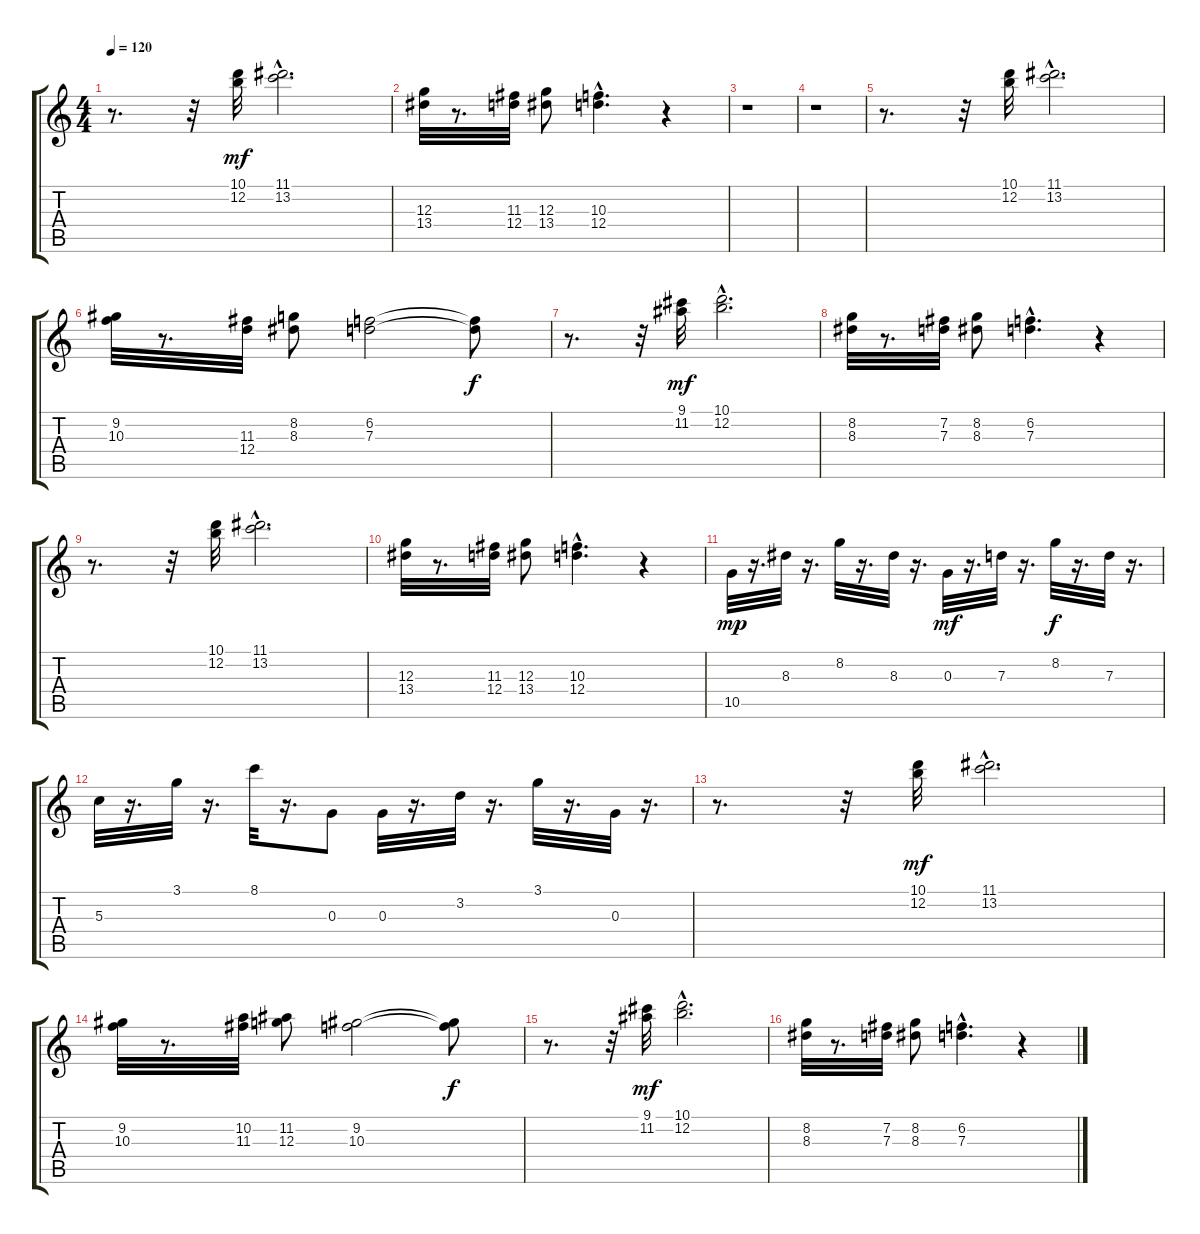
\track "" {instrument distortionguitar}
\staff {score tabs}
\tuning (E4 B3 G3 D3 A2 E2) {hide}
\ts (4 4)
\tempo 120
\clef g2
\ks c
r.8{d dy mf} r.32 (10.1 12.2).32 (11.1{hac} 13.2{hac}).2{d} |
(12.3 13.4).32 r.8{d} (11.3 12.4).32 (12.3 13.4).8 (10.3{hac} 12.4{hac}).4{d} r.4 |
r.1 |
r.1 |
r.8{d} r.32 (10.1 12.2).32 (11.1{hac} 13.2{hac}).2{d} |
(9.2 10.3).32 r.8{d} (11.3 12.4).32 (8.2 8.3).8 (6.2 7.3).2 (6.2{t} 7.3{t}).8{dy f} |
r.8{d} r.32 (9.1 11.2).32{dy mf} (10.1{hac} 12.2{hac}).2{d} |
(8.2 8.3).32 r.8{d} (7.2 7.3).32 (8.2 8.3).8 (6.2{hac} 7.3{hac}).4{d} r.4 |
r.8{d} r.32 (10.1 12.2).32 (11.1{hac} 13.2{hac}).2{d} |
(12.3 13.4).32 r.8{d} (11.3 12.4).32 (12.3 13.4).8 (10.3{hac} 12.4{hac}).4{d} r.4 |
10.5.32{dy mp} r.16{d} 8.3.32 r.16{d} 8.2.32 r.16{d} 8.3.32 r.16{d} 0.3.32{dy mf} r.16{d} 7.3.32 r.16{d} 8.2.32{dy f} r.16{d} 7.3.32 r.16{d} |
5.3.32 r.16{d} 3.1.32 r.16{d} 8.1.32 r.16{d} 0.3.8 0.3.32 r.16{d} 3.2.32 r.16{d} 3.1.32 r.16{d} 0.3.32 r.16{d} |
r.8{d} r.32 (10.1 12.2).32{dy mf} (11.1{hac} 13.2{hac}).2{d} |
(9.2 10.3).32 r.8{d} (10.2 11.3).32 (11.2 12.3).8 (9.2 10.3).2 (9.2{t} 10.3{t}).8{dy f} |
r.8{d} r.32 (9.1 11.2).32{dy mf} (10.1{hac} 12.2{hac}).2{d} |
(8.2 8.3).32 r.8{d} (7.2 7.3).32 (8.2 8.3).8 (6.2{hac} 7.3{hac}).4{d} r.4
